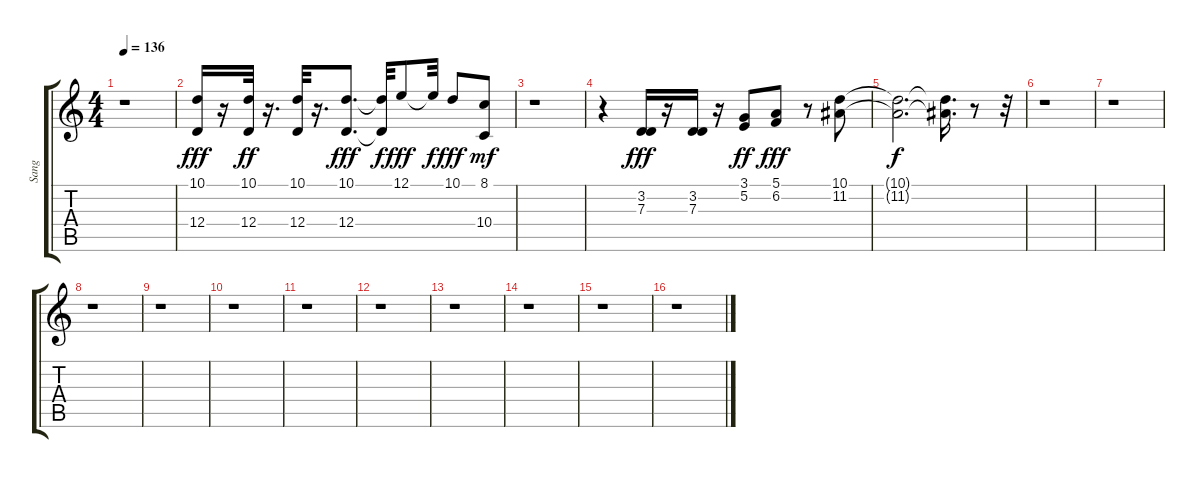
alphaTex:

\track ("Sang" "Sang") {instrument voiceoohs}
\staff {score tabs}
\tuning (E4 B3 G3 D3 A2 E2) {hide}
\ts (4 4)
\tempo 136
\clef g2
\ks c
r.1{dy mf} |
(10.1 12.4).16{dy fff} r.16 (10.1 12.4).32{dy ff} r.16{d} (10.1 12.4).32 r.16{d} (10.1 12.4).8{d dy fff} (10.1{t} 12.4{t}).32{dy f} 12.1.8{dy fff} 12.1{t}.32{dy f} 10.1.8{dy fff} (8.1 10.4).8{dy mf} |
r.1 |
r.4 (3.2 7.3).16{dy fff} r.16 (3.2 7.3).16 r.16 (3.1 5.2).8{dy ff} (5.1 6.2).8{dy fff} r.8 (10.1 11.2).8 |
(10.1{t} 11.2{t}).2{d dy f} (10.1{t} 11.2{t}).16{d} r.8 r.32 |
r.1 |
r.1 |
r.1 |
r.1 |
r.1 |
r.1 |
r.1 |
r.1 |
r.1 |
r.1 |
r.1
